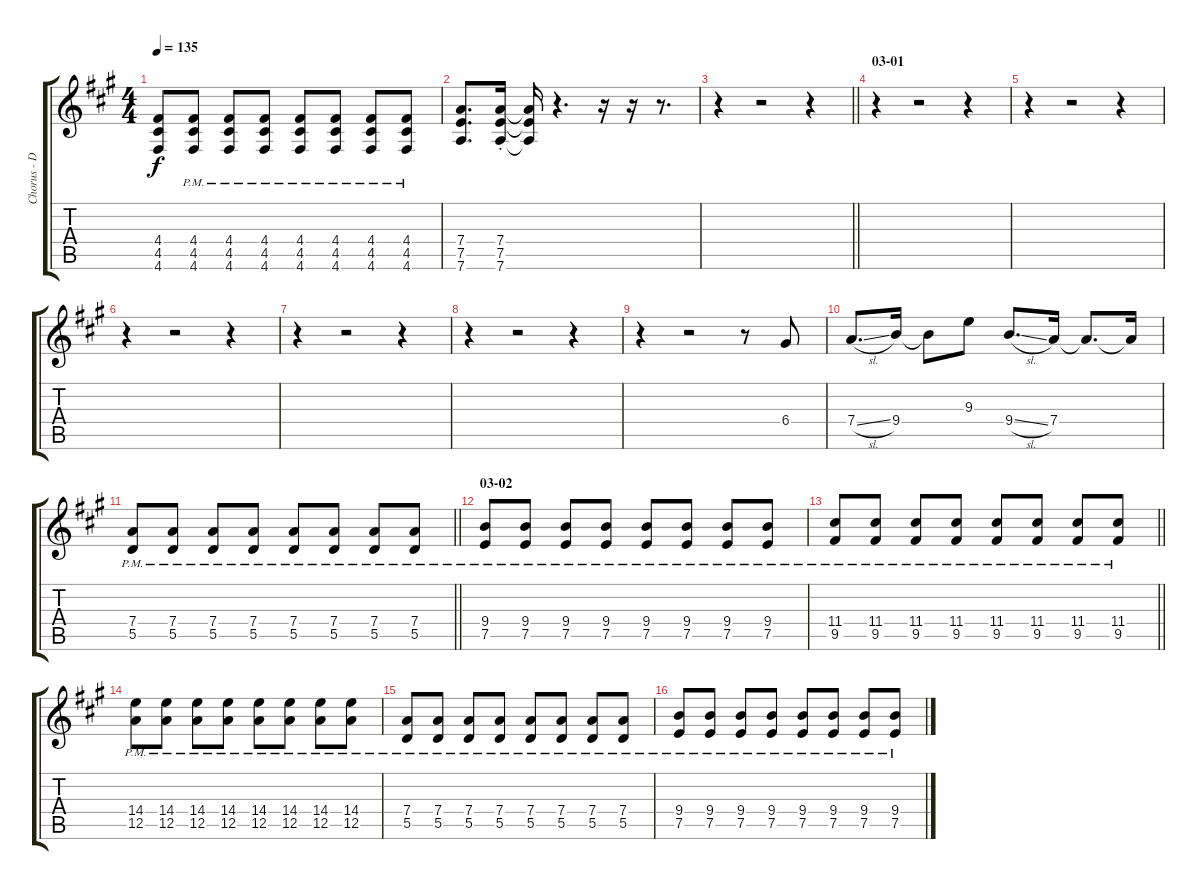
\track ("Chorus - Distortion" "Chorus - D") {instrument overdrivenguitar}
\staff {score tabs}
\tuning (E4 B3 G3 D3 A2 D2) {hide}
\ts (4 4)
\tempo 135
\clef g2
\ks a
(4.4 4.5 4.6).8{dy f} (4.4{pm} 4.5{pm} 4.6{pm}).8 (4.4{pm} 4.5{pm} 4.6{pm}).8 (4.4{pm} 4.5{pm} 4.6{pm}).8 (4.4{pm} 4.5{pm} 4.6{pm}).8 (4.4{pm} 4.5{pm} 4.6{pm}).8 (4.4{pm} 4.5{pm} 4.6{pm}).8 (4.4{pm} 4.5{pm} 4.6{pm}).8 |
(7.4 7.5 7.6).8{d} (7.4{st} 7.5{st} 7.6{st}).16 (7.4{t} 7.5{t} 7.6{t}).16 r.4{d} r.16 r.16 r.8{d} |
\barLineRight lightlight
r.4 r.2 r.4 |
\section ("" "03-01")
r.4 r.2 r.4 |
r.4 r.2 r.4 |
r.4 r.2 r.4 |
r.4 r.2 r.4 |
r.4 r.2 r.4 |
r.4 r.2 r.8 6.4.8 |
7.4{sl}.8{d} 9.4.16 9.4{t}.8 9.3.8 9.4{sl}.8{d} 7.4.16 7.4{t}.8{d} 7.4{t}.16 |
\barLineRight lightlight
(7.4{pm} 5.5{pm}).8 (7.4{pm} 5.5{pm}).8 (7.4{pm} 5.5{pm}).8 (7.4{pm} 5.5{pm}).8 (7.4{pm} 5.5{pm}).8 (7.4{pm} 5.5{pm}).8 (7.4{pm} 5.5{pm}).8 (7.4{pm} 5.5{pm}).8 |
\section ("" "03-02")
(9.4{pm} 7.5{pm}).8 (9.4{pm} 7.5{pm}).8 (9.4{pm} 7.5{pm}).8 (9.4{pm} 7.5{pm}).8 (9.4{pm} 7.5{pm}).8 (9.4{pm} 7.5{pm}).8 (9.4{pm} 7.5{pm}).8 (9.4{pm} 7.5{pm}).8 |
\barLineRight lightlight
(11.4{pm} 9.5{pm}).8 (11.4{pm} 9.5{pm}).8 (11.4{pm} 9.5{pm}).8 (11.4{pm} 9.5{pm}).8 (11.4{pm} 9.5{pm}).8 (11.4{pm} 9.5{pm}).8 (11.4{pm} 9.5{pm}).8 (11.4{pm} 9.5{pm}).8 |
(14.4{pm} 12.5{pm}).8 (14.4{pm} 12.5{pm}).8 (14.4{pm} 12.5{pm}).8 (14.4{pm} 12.5{pm}).8 (14.4{pm} 12.5{pm}).8 (14.4{pm} 12.5{pm}).8 (14.4{pm} 12.5{pm}).8 (14.4{pm} 12.5{pm}).8 |
(7.4{pm} 5.5{pm}).8 (7.4{pm} 5.5{pm}).8 (7.4{pm} 5.5{pm}).8 (7.4{pm} 5.5{pm}).8 (7.4{pm} 5.5{pm}).8 (7.4{pm} 5.5{pm}).8 (7.4{pm} 5.5{pm}).8 (7.4{pm} 5.5{pm}).8 |
(9.4{pm} 7.5{pm}).8 (9.4{pm} 7.5{pm}).8 (9.4{pm} 7.5{pm}).8 (9.4{pm} 7.5{pm}).8 (9.4{pm} 7.5{pm}).8 (9.4{pm} 7.5{pm}).8 (9.4{pm} 7.5{pm}).8 (9.4{pm} 7.5{pm}).8
